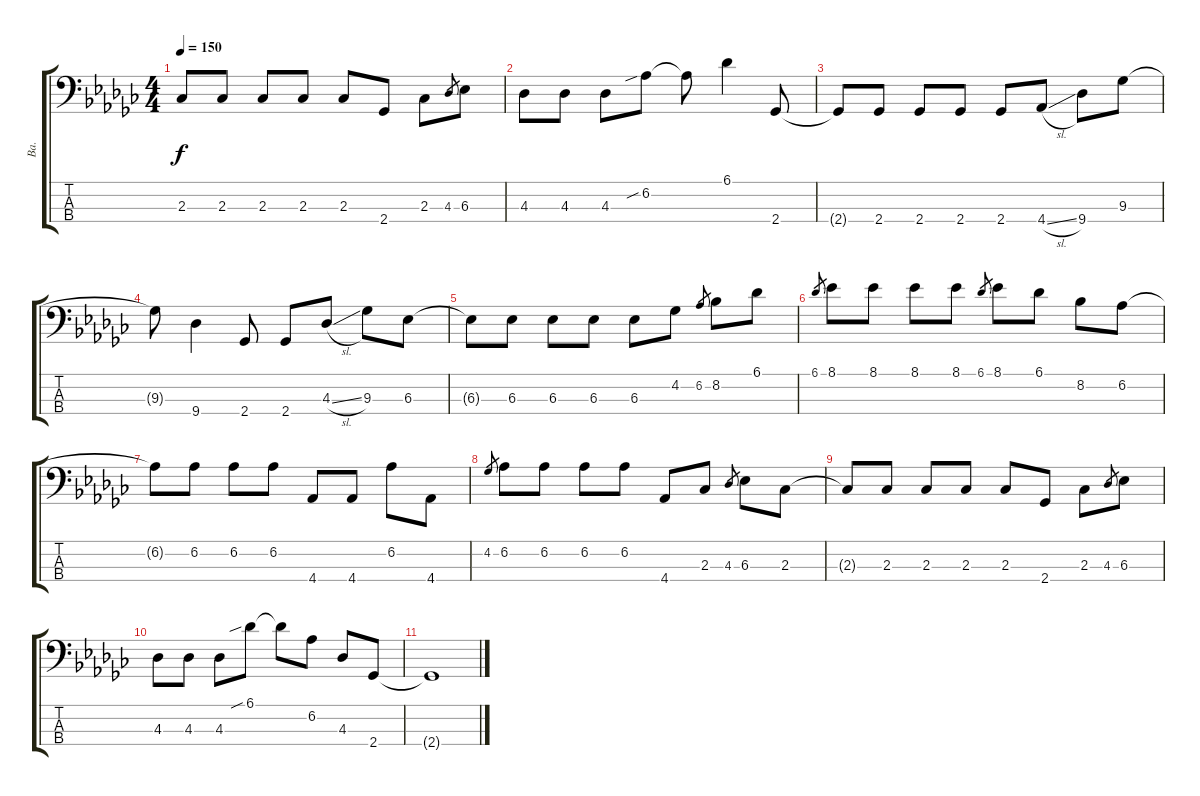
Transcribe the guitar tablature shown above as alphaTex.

\track ("Ba." "Ba.") {instrument electricbassfinger}
\staff {score tabs}
\tuning (G2 D2 A1 E1) {hide}
\ts (4 4)
\tempo 150
\clef f4
\ks gb
2.3{t}.8{dy f} 2.3.8 2.3.8 2.3.8 2.3.8 2.4.8 2.3.8 4.3.8{gr} 6.3.8 |
4.3.8 4.3.8 4.3.8 6.2{sib}.8 6.2{t}.8 6.1.4 2.4.8 |
2.4{t}.8 2.4.8 2.4.8 2.4.8 2.4.8 4.4{sl}.8 9.4.8 9.3.8 |
9.3{t}.8 9.4.4 2.4.8 2.4.8 4.3{sl}.8 9.3.8 6.3.8 |
6.3{t}.8 6.3.8 6.3.8 6.3.8 6.3.8 4.2.8 6.2.8{gr} 8.2.8 6.1.8 |
6.1.8{gr} 8.1.8 8.1.8 8.1.8 8.1.8 6.1.8{gr} 8.1.8 6.1.8 8.2.8 6.2.8 |
6.2{t}.8 6.2.8 6.2.8 6.2.8 4.4.8 4.4.8 6.2.8 4.4.8 |
4.2.8{gr} 6.2.8 6.2.8 6.2.8 6.2.8 4.4.8 2.3.8 4.3.8{gr} 6.3.8 2.3.8 |
2.3{t}.8 2.3.8 2.3.8 2.3.8 2.3.8 2.4.8 2.3.8 4.3.8{gr} 6.3.8 |
4.3.8 4.3.8 4.3.8 6.1{sib}.8 6.1{t}.8 6.2.8 4.3.8 2.4.8 |
2.4{t}.1
